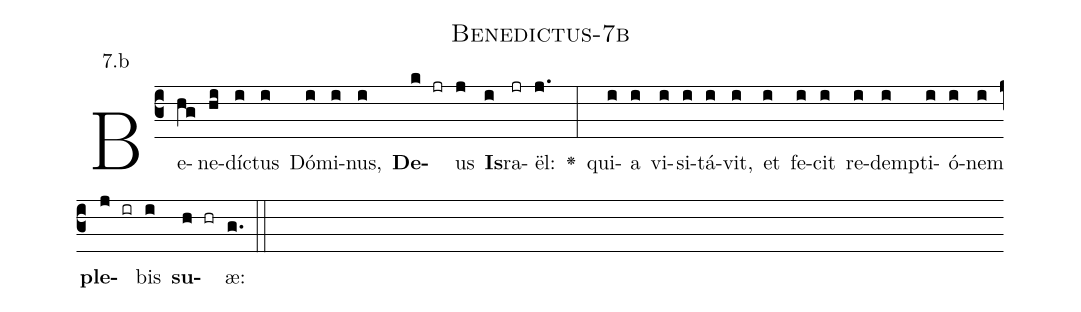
name: Benedictus-7b;
annotation: 7.b;
%%
(c3)Be(hg)ne(hi)dí(i)ctus(i) Dó(i)mi(i)nus,(i) <b>De</b>(k jr)us(j) <b>Is</b>(i)ra(jr)ël:(j.) <v>\greheightstar</v>(:) qui(i)a(i) vi(i)si(i)tá(i)vit,(i) et(i) fe(i)cit(i) re(i)dem(i)pti(i)ó(i)nem(i) <b>ple</b>(j ir)bis(i) <b>su</b>(h hr)æ:(g.) (::)


%E(i) u(i) o(j) u(i) a(h) e.(g.) (::)
